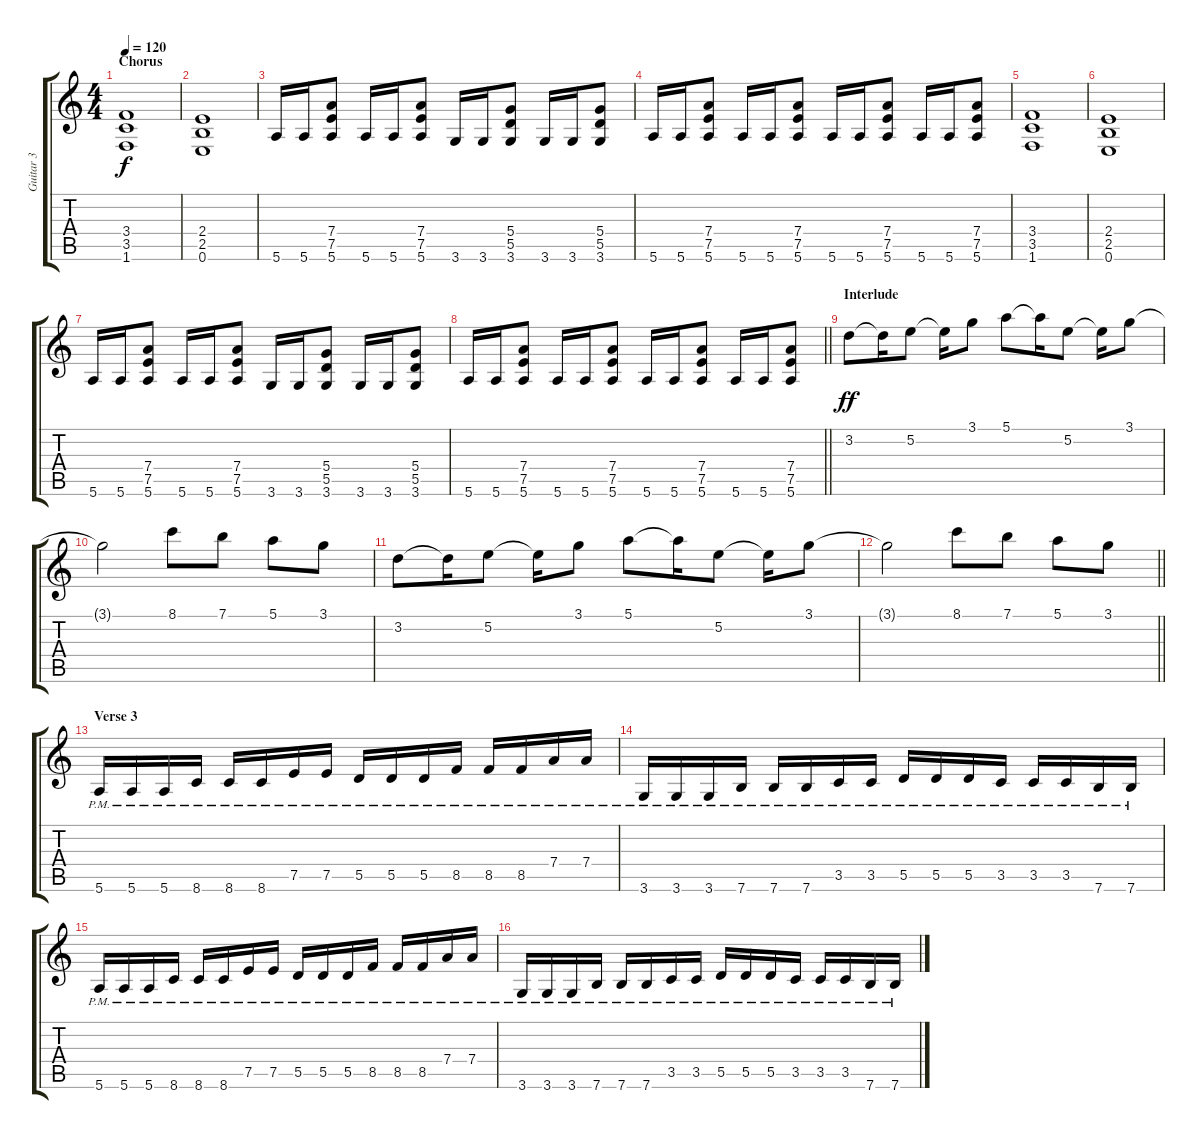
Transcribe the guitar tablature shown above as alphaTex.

\track ("Guitar 3" "Guitar 3") {instrument overdrivenguitar}
\staff {score tabs}
\tuning (E4 B3 G3 D3 A2 E2) {hide}
\ts (4 4)
\section ("" "Chorus")
\tempo 120
\clef g2
\ks c
(3.4 3.5 1.6).1{dy f} |
(2.4 2.5 0.6).1 |
5.6.16 5.6.16 (7.4 7.5 5.6).8 5.6.16 5.6.16 (7.4 7.5 5.6).8 3.6.16 3.6.16 (5.4 5.5 3.6).8 3.6.16 3.6.16 (5.4 5.5 3.6).8 |
5.6.16 5.6.16 (7.4 7.5 5.6).8 5.6.16 5.6.16 (7.4 7.5 5.6).8 5.6.16 5.6.16 (7.4 7.5 5.6).8 5.6.16 5.6.16 (7.4 7.5 5.6).8 |
(3.4 3.5 1.6).1 |
(2.4 2.5 0.6).1 |
5.6.16 5.6.16 (7.4 7.5 5.6).8 5.6.16 5.6.16 (7.4 7.5 5.6).8 3.6.16 3.6.16 (5.4 5.5 3.6).8 3.6.16 3.6.16 (5.4 5.5 3.6).8 |
\barLineRight lightlight
5.6.16 5.6.16 (7.4 7.5 5.6).8 5.6.16 5.6.16 (7.4 7.5 5.6).8 5.6.16 5.6.16 (7.4 7.5 5.6).8 5.6.16 5.6.16 (7.4 7.5 5.6).8 |
\section ("" "Interlude")
3.2.8{dy ff} 3.2{t}.16 5.2.8 5.2{t}.16 3.1.8 5.1.8 5.1{t}.16 5.2.8 5.2{t}.16 3.1.8 |
3.1{t}.2 8.1.8 7.1.8 5.1.8 3.1.8 |
3.2.8 3.2{t}.16 5.2.8 5.2{t}.16 3.1.8 5.1.8 5.1{t}.16 5.2.8 5.2{t}.16 3.1.8 |
\barLineRight lightlight
3.1{t}.2 8.1.8 7.1.8 5.1.8 3.1.8 |
\section ("" "Verse 3")
5.6{pm}.16{volume 15} 5.6{pm}.16 5.6{pm}.16 8.6{pm}.16 8.6{pm}.16 8.6{pm}.16 7.5{pm}.16 7.5{pm}.16 5.5{pm}.16 5.5{pm}.16 5.5{pm}.16 8.5{pm}.16 8.5{pm}.16 8.5{pm}.16 7.4{pm}.16 7.4{pm}.16 |
3.6{pm}.16 3.6{pm}.16 3.6{pm}.16 7.6{pm}.16 7.6{pm}.16 7.6{pm}.16 3.5{pm}.16 3.5{pm}.16 5.5{pm}.16 5.5{pm}.16 5.5{pm}.16 3.5{pm}.16 3.5{pm}.16 3.5{pm}.16 7.6{pm}.16 7.6{pm}.16 |
5.6{pm}.16 5.6{pm}.16 5.6{pm}.16 8.6{pm}.16 8.6{pm}.16 8.6{pm}.16 7.5{pm}.16 7.5{pm}.16 5.5{pm}.16 5.5{pm}.16 5.5{pm}.16 8.5{pm}.16 8.5{pm}.16 8.5{pm}.16 7.4{pm}.16 7.4{pm}.16 |
3.6{pm}.16 3.6{pm}.16 3.6{pm}.16 7.6{pm}.16 7.6{pm}.16 7.6{pm}.16 3.5{pm}.16 3.5{pm}.16 5.5{pm}.16 5.5{pm}.16 5.5{pm}.16 3.5{pm}.16 3.5{pm}.16 3.5{pm}.16 7.6{pm}.16 7.6{pm}.16
